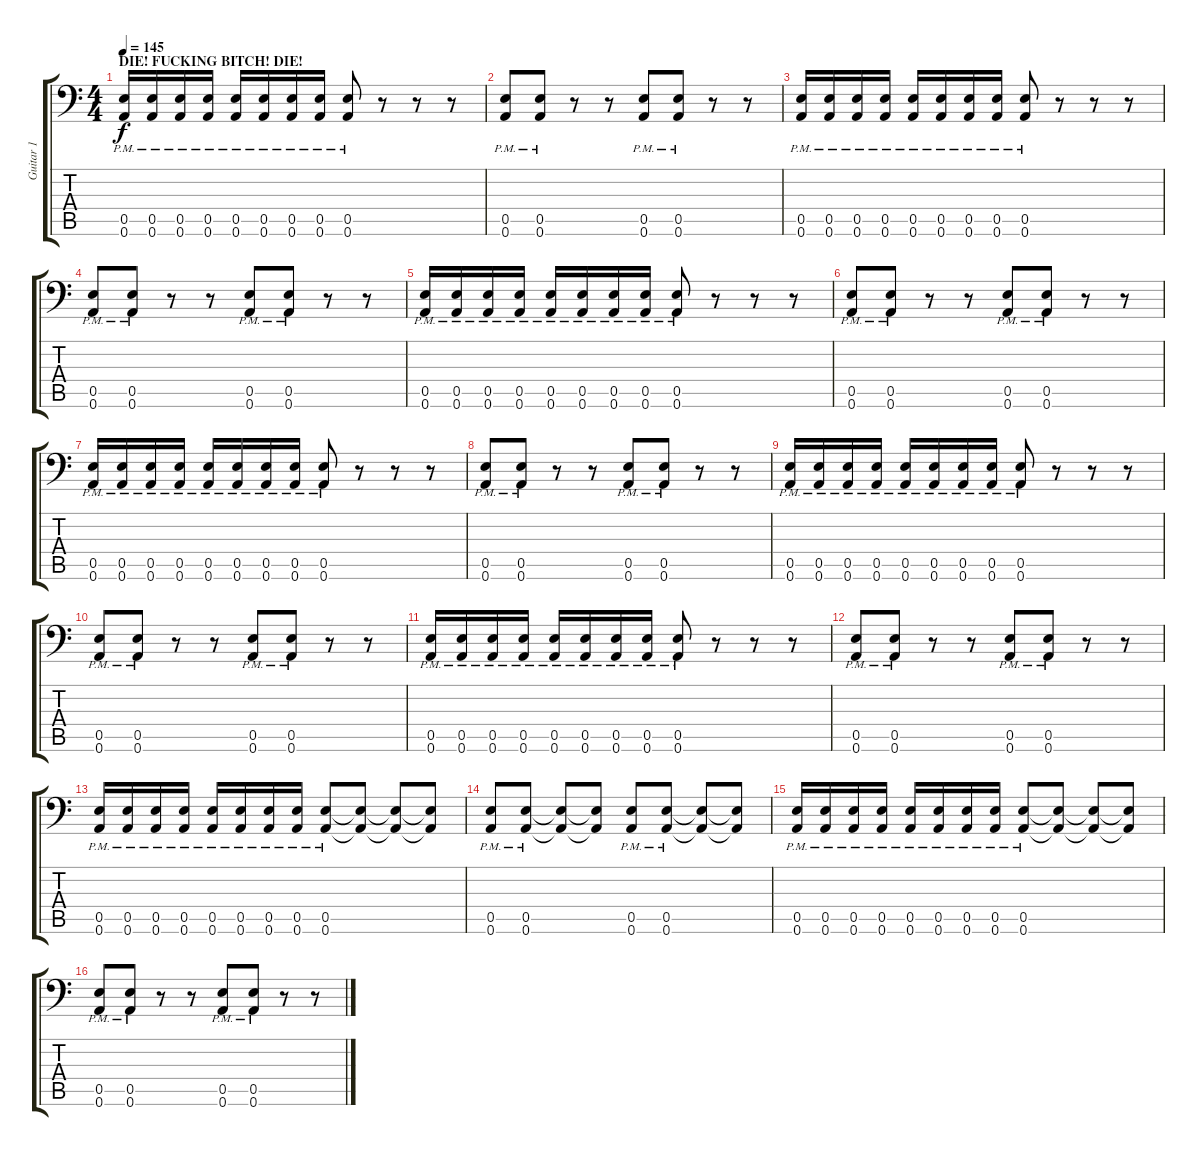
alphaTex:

\track ("Guitar 1" "Guitar 1") {instrument overdrivenguitar}
\staff {score tabs}
\tuning (B3 Gb3 D3 A2 E2 A1) {hide}
\ts (4 4)
\section ("" "DIE! FUCKING BITCH! DIE!")
\tempo 145
\clef f4
\ks c
(0.5{pm} 0.6{pm}).16{dy f} (0.5{pm} 0.6{pm}).16 (0.5{pm} 0.6{pm}).16 (0.5{pm} 0.6{pm}).16 (0.5{pm} 0.6{pm}).16 (0.5{pm} 0.6{pm}).16 (0.5{pm} 0.6{pm}).16 (0.5{pm} 0.6{pm}).16 (0.5{pm} 0.6{pm}).8 r.8 r.8 r.8 |
(0.5{pm} 0.6{pm}).8 (0.5{pm} 0.6{pm}).8 r.8 r.8 (0.5{pm} 0.6{pm}).8 (0.5{pm} 0.6{pm}).8 r.8 r.8 |
(0.5{pm} 0.6{pm}).16 (0.5{pm} 0.6{pm}).16 (0.5{pm} 0.6{pm}).16 (0.5{pm} 0.6{pm}).16 (0.5{pm} 0.6{pm}).16 (0.5{pm} 0.6{pm}).16 (0.5{pm} 0.6{pm}).16 (0.5{pm} 0.6{pm}).16 (0.5{pm} 0.6{pm}).8 r.8 r.8 r.8 |
(0.5{pm} 0.6{pm}).8 (0.5{pm} 0.6{pm}).8 r.8 r.8 (0.5{pm} 0.6{pm}).8 (0.5{pm} 0.6{pm}).8 r.8 r.8 |
(0.5{pm} 0.6{pm}).16 (0.5{pm} 0.6{pm}).16 (0.5{pm} 0.6{pm}).16 (0.5{pm} 0.6{pm}).16 (0.5{pm} 0.6{pm}).16 (0.5{pm} 0.6{pm}).16 (0.5{pm} 0.6{pm}).16 (0.5{pm} 0.6{pm}).16 (0.5{pm} 0.6{pm}).8 r.8 r.8 r.8 |
(0.5{pm} 0.6{pm}).8 (0.5{pm} 0.6{pm}).8 r.8 r.8 (0.5{pm} 0.6{pm}).8 (0.5{pm} 0.6{pm}).8 r.8 r.8 |
(0.5{pm} 0.6{pm}).16 (0.5{pm} 0.6{pm}).16 (0.5{pm} 0.6{pm}).16 (0.5{pm} 0.6{pm}).16 (0.5{pm} 0.6{pm}).16 (0.5{pm} 0.6{pm}).16 (0.5{pm} 0.6{pm}).16 (0.5{pm} 0.6{pm}).16 (0.5{pm} 0.6{pm}).8 r.8 r.8 r.8 |
(0.5{pm} 0.6{pm}).8 (0.5{pm} 0.6{pm}).8 r.8 r.8 (0.5{pm} 0.6{pm}).8 (0.5{pm} 0.6{pm}).8 r.8 r.8 |
(0.5{pm} 0.6{pm}).16 (0.5{pm} 0.6{pm}).16 (0.5{pm} 0.6{pm}).16 (0.5{pm} 0.6{pm}).16 (0.5{pm} 0.6{pm}).16 (0.5{pm} 0.6{pm}).16 (0.5{pm} 0.6{pm}).16 (0.5{pm} 0.6{pm}).16 (0.5{pm} 0.6{pm}).8 r.8 r.8 r.8 |
(0.5{pm} 0.6{pm}).8 (0.5{pm} 0.6{pm}).8 r.8 r.8 (0.5{pm} 0.6{pm}).8 (0.5{pm} 0.6{pm}).8 r.8 r.8 |
(0.5{pm} 0.6{pm}).16 (0.5{pm} 0.6{pm}).16 (0.5{pm} 0.6{pm}).16 (0.5{pm} 0.6{pm}).16 (0.5{pm} 0.6{pm}).16 (0.5{pm} 0.6{pm}).16 (0.5{pm} 0.6{pm}).16 (0.5{pm} 0.6{pm}).16 (0.5{pm} 0.6{pm}).8 r.8 r.8 r.8 |
(0.5{pm} 0.6{pm}).8 (0.5{pm} 0.6{pm}).8 r.8 r.8 (0.5{pm} 0.6{pm}).8 (0.5{pm} 0.6{pm}).8 r.8 r.8 |
(0.5{pm} 0.6{pm}).16 (0.5{pm} 0.6{pm}).16 (0.5{pm} 0.6{pm}).16 (0.5{pm} 0.6{pm}).16 (0.5{pm} 0.6{pm}).16 (0.5{pm} 0.6{pm}).16 (0.5{pm} 0.6{pm}).16 (0.5{pm} 0.6{pm}).16 (0.5{pm} 0.6{pm}).8 (0.5{t} 0.6{t}).8 (0.5{t} 0.6{t}).8 (0.5{t} 0.6{t}).8 |
(0.5{pm} 0.6{pm}).8 (0.5{pm} 0.6{pm}).8 (0.5{t} 0.6{t}).8 (0.5{t} 0.6{t}).8 (0.5{pm} 0.6{pm}).8 (0.5{pm} 0.6{pm}).8 (0.5{t} 0.6{t}).8 (0.5{t} 0.6{t}).8 |
(0.5{pm} 0.6{pm}).16 (0.5{pm} 0.6{pm}).16 (0.5{pm} 0.6{pm}).16 (0.5{pm} 0.6{pm}).16 (0.5{pm} 0.6{pm}).16 (0.5{pm} 0.6{pm}).16 (0.5{pm} 0.6{pm}).16 (0.5{pm} 0.6{pm}).16 (0.5{pm} 0.6{pm}).8 (0.5{t} 0.6{t}).8 (0.5{t} 0.6{t}).8 (0.5{t} 0.6{t}).8 |
(0.5{pm} 0.6{pm}).8 (0.5{pm} 0.6{pm}).8 r.8 r.8 (0.5{pm} 0.6{pm}).8 (0.5{pm} 0.6{pm}).8 r.8 r.8
